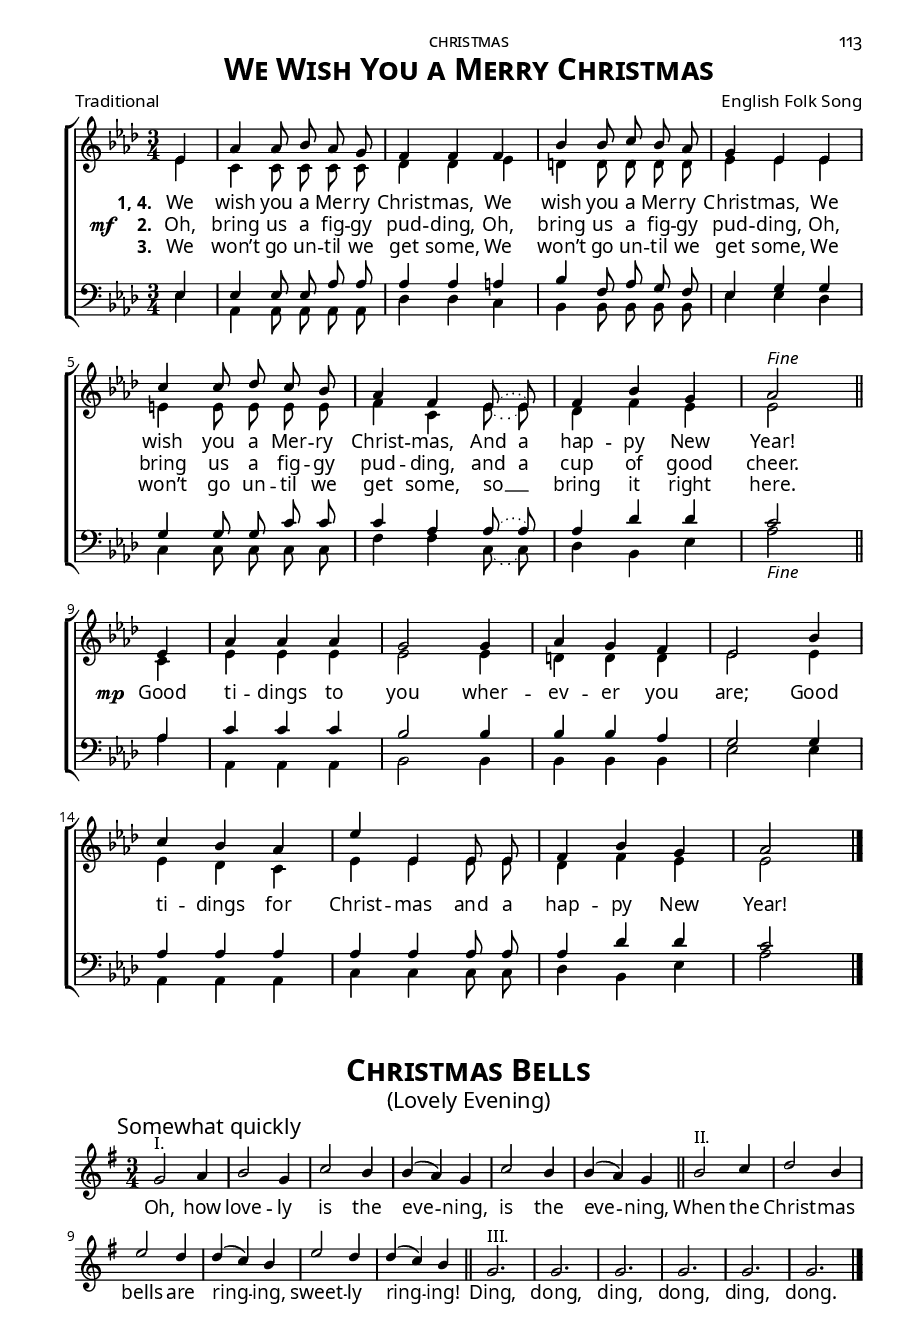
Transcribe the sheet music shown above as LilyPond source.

\version "2.14.2"
\include "util.ly"
\header {
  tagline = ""
}
\paper {
  print-all-headers = ##t
  paper-height = 9\in
  paper-width = 6\in
  indent = 0\in
  %system-system-spacing = #'((basic-distance . 10) (padding . 0))
  %system-system-spacing =
  %  #'((basic-distance . 0)
  %     (minimum-distance . 0)
  %     (padding . -0.35)
  %     (stretchability . 100))
  ragged-last-bottom = ##f
  ragged-bottom = ##f
  two-sided = ##t
  inner-margin = 0.5\in
  outer-margin = 0.25\in
  top-margin = 0.25\in
  bottom-margin = 0.25\in
  first-page-number = #113
  print-first-page-number = ##t
  headerLine = \markup{\override #'(font-name . "Garamond Premier Pro") \smallCapsOldStyle"christmas"}
  oddHeaderMarkup = \markup\fill-line{
     \override #'(font-name . "Garamond Premier Pro")\abs-fontsize #8.5
     \combine 
        \fill-line{"" \on-the-fly #print-page-number-check-first
        \oldStylePageNum""
        }
        \fill-line{\headerLine}
  }
  evenHeaderMarkup = \markup {
     \override #'(font-name . "Garamond Premier Pro")\abs-fontsize #8.5
     \combine
        \on-the-fly #print-page-number-check-first
        \oldStylePageNum""
        \fill-line{\headerLine}
  }
}
#(set-global-staff-size 15) \paper{ #(define fonts (make-pango-font-tree "GoudyOlSt BT" "Garamond Premier Pro" "Garamond Premier Pro" (/ 15 20))) }
global = {
  \key aes \major
  \time 3/4
  \autoBeamOff
  \override DynamicLineSpanner #'staff-padding = #0.0
  \override DynamicLineSpanner #'Y-extent = #'(-0.5 . 0.5)
}

sopMusic = \relative c' {
  \partial 4 ees4 |
  aes4 aes8\noBeam bes aes\noBeam g |
  f4 f f |
  bes bes8\noBeam c bes\noBeam aes |
  g4 ees ees |
  
  c' c8\noBeam des c\noBeam bes |
  \slurDotted aes4 f ees8\noBeam( ees) |
  f4 bes g |
  \partial 2 aes2^\markup\italic"Fine" \bar "||" \break
  \partial 4 ees4 |
  aes aes aes |
  
  g2 g4 |
  aes g f |
  ees2 bes'4 |
  c bes aes |
  ees' ees, ees8\noBeam ees |
  f4 bes g |
  \partial 2 aes2 \bar "|."
}
sopWords = \lyricmode {
  
}

altoMusic = \relative c' {
  ees4 |
  c c8\noBeam c c\noBeam c |
  des4 des ees |
  d d8\noBeam d d\noBeam d |
  ees4 ees ees |
  
  e e8\noBeam e e\noBeam e |
  \slurDotted f4 c ees8\noBeam( ees) |
  des4 f ees |
  ees2 \bar "||"
  c4 |
  ees4 ees ees |
  
  ees2 ees4 |
  d4 d d |
  ees2 ees4 |
  ees des c |
  ees ees ees8\noBeam ees |
  des4 f ees |
  \partial 2 ees2 \bar "|."
}
altoWords = \lyricmode {
  \dropLyricsV
  \set stanza = #"1, 4. "
  \set ignoreMelismata = ##t
  We wish you a Mer -- ry Christ -- mas,
  We wish you a Mer -- ry Christ -- mas,
  We wish you a Mer -- ry Christ -- mas,
  And a hap -- py New Year!
}
altoWordsII = {
  \dropLyricsV
  \set stanza = \markup{\dynamic"mf   " "2. "}
  \lyricmode {
  %\markup\italic
    \set ignoreMelismata = ##t
    Oh, bring us a fig -- gy pud -- ding,
    Oh, bring us a fig -- gy pud -- ding,
    Oh, bring us a fig -- gy pud -- ding,
    and a cup of good cheer.
  }
  \set stanza = \markup\dynamic"mp "
  \lyricmode{
    Good ti -- dings to you wher -- ev -- er you are;
    Good ti -- dings for Christ -- mas and a hap -- py New Year!
  }
}
altoWordsIII = \lyricmode {
  \dropLyricsV
  \set stanza = #"3. "
  \set ignoreMelismata = ##t
  We won’t go un -- til we get some,
  We won’t go un -- til we get some,
  We won’t go un -- til we get some,
  so __ _ bring it right here.
}
altoWordsIV = \lyricmode {
  \set stanza = #"4. "
}
altoWordsV = \lyricmode {
  \set stanza = #"5. "
}
altoWordsVI = \lyricmode {
  \set stanza = #"6. "
}
tenorMusic = \relative c {
  ees4 |
  ees4 ees8\noBeam ees aes\noBeam aes |
  aes4 aes a |
  bes f8\noBeam aes g\noBeam f |
  ees4 g g |
  
  g g8\noBeam g c\noBeam c |
  \slurDotted c4 aes aes8\noBeam( aes) |
  aes4 des des |
  c2_\markup\italic"Fine" \bar "||"
  aes4 |
  c c c |
  
  bes2 bes4 |
  bes bes aes |
  g2 g4 |
  aes aes aes |
  aes aes aes8\noBeam aes |
  aes4 des des |
  \partial 2 c2 \bar "|."
}
tenorWords = \lyricmode {

}

bassMusic = \relative c {
  ees4 |
  aes, aes8\noBeam aes aes\noBeam aes |
  des4 des c |
  bes bes8\noBeam bes bes\noBeam bes |
  ees4 ees des |
  
  c c8\noBeam c c\noBeam c |
  \slurDotted f4 f c8\noBeam( c) |
  des4 bes ees |
  aes2 \bar "||"
  aes4 |
  aes, aes aes |
  
  bes2 bes4 |
  bes bes bes |
  ees2 ees4 |
  aes, aes aes |
  c c c8\noBeam c |
  des4 bes ees |
  \partial 2 aes2 \bar "|."
}
bassWords = \lyricmode {

}

pianoRH = \relative c' {
  
}
pianoLH = \relative c' {
  
}

\score {
  <<
   \new ChoirStaff <<
%    \new Lyrics = sopranos \with { \override VerticalAxisGroup #'nonstaff-relatedstaff-spacing = #'((basic-distance . 1)) }
    \new Staff = women <<
      \new Voice = "sopranos" { \voiceOne << \global \sopMusic >> }
      \new Voice = "altos" { \voiceTwo << \global \altoMusic >> }
    >>
    \new Lyrics \with { alignAboveContext = #"women" \override VerticalAxisGroup #'nonstaff-relatedstaff-spacing = #'((basic-distance . 1))} \lyricsto "sopranos" \sopWords
    \new Lyrics = "altosVI"  \with { alignBelowContext = #"women" } \lyricsto "sopranos" \altoWordsVI
    \new Lyrics = "altosV"  \with { alignBelowContext = #"women" } \lyricsto "sopranos" \altoWordsV
    \new Lyrics = "altosIV"  \with { alignBelowContext = #"women" } \lyricsto "sopranos" \altoWordsIV
    \new Lyrics = "altosIII"  \with { alignBelowContext = #"women" } \lyricsto "sopranos" \altoWordsIII
    \new Lyrics = "altosII"  \with { alignBelowContext = #"women" } \lyricsto "sopranos" \altoWordsII
    \new Lyrics = "altos"  \with { alignBelowContext = #"women" \override VerticalAxisGroup #'nonstaff-relatedstaff-spacing = #'((basic-distance . 1))} \lyricsto "sopranos" \altoWords
   \new Staff = men <<
      \clef bass
      \new Voice = "tenors" { \voiceOne << \global \tenorMusic >> }
      \new Voice = "basses" { \voiceTwo << \global \bassMusic >> }
    >>
    \new Lyrics \with { alignAboveContext = #"men" \override VerticalAxisGroup #'nonstaff-relatedstaff-spacing = #'((basic-distance . 1)) } \lyricsto "tenors" \tenorWords
    \new Lyrics \with { alignBelowContext = #"men" \override VerticalAxisGroup #'nonstaff-relatedstaff-spacing = #'((basic-distance . 1)) } \lyricsto "basses" \bassWords
  >>
%    \new PianoStaff << \new Staff { \new Voice { \pianoRH } } \new Staff { \clef "bass" \pianoLH } >>
  >>
  \layout {
    \context {
      \Score
      %\override SpacingSpanner #'base-shortest-duration = #(ly:make-moment 1 8)
      %\override SpacingSpanner #'common-shortest-duration = #(ly:make-moment 1 4)
    }
    \context {
      % Remove all empty staves
      % \Staff \RemoveEmptyStaves \override VerticalAxisGroup #'remove-first = ##t
    }
  }
  \header {
    title = \markup{\override #'(font-name . "Garamond Premier Pro Semibold"){ \abs-fontsize #15 \smallCapsOldStyle"We Wish You a Merry Christmas"}}
    poet = \markup\oldStyleNum"Traditional"
    composer = \markup\oldStyleNum"English Folk Song"
  }
}




















global = {
  \key g \major
  \time 3/4
}

sopMusic = \relative c'' {
  \once \override Score.RehearsalMark #'self-alignment-X = #LEFT
  \mark "Somewhat quickly"
  g2^"I." a4 |
  b2 g4 |
  c2 b4 |
  b( a) g |
  c2 b4 |
  b( a) g \bar "||"
  
  b2^"II." c4 |
  d2 b4 |
  e2 d4 |
  d( c) b |
  e2 d4 |
  d( c) b \bar "||"
  
  g2.^"III." |
  g2. |
  g2. |
  g2. |
  g2. |
  g2. \bar "|."
}
sopWords = \lyricmode {
  
}

altoMusic = \relative c' {
  
}
altoWords = \lyricmode {
  Oh, how love -- ly is the eve -- ning, is the eve -- ning,
  When the Christ -- mas bells are ring -- ing, sweet -- ly ring -- ing!
  Ding, dong, ding, dong, ding, dong.
}
altoWordsII = \lyricmode {
}
altoWordsIII = \lyricmode {
}
altoWordsIV = \lyricmode {
}
altoWordsV = \lyricmode {
}
altoWordsVI = \lyricmode {
}
tenorMusic = \relative c' {
}
tenorWords = \lyricmode {

}

bassMusic = \relative c {
}
bassWords = \lyricmode {

}

pianoRH = \relative c' {
  
}
pianoLH = \relative c' {
  
}

\score {
  <<
   \new ChoirStaff <<
%    \new Lyrics = sopranos \with { \override VerticalAxisGroup #'nonstaff-relatedstaff-spacing = #'((basic-distance . 1)) }
    \new Staff = women <<
      \new Voice = "sopranos" { \voiceOne << \global \sopMusic >> }
      \new Voice = "altos" { \voiceTwo << \global \altoMusic >> }
    >>
    \new Lyrics \with { alignAboveContext = #"women" \override VerticalAxisGroup #'nonstaff-relatedstaff-spacing = #'((basic-distance . 1))} \lyricsto "sopranos" \sopWords
    \new Lyrics = "altosVI"  \with { alignBelowContext = #"women" } \lyricsto "sopranos" \altoWordsVI
    \new Lyrics = "altosV"  \with { alignBelowContext = #"women" } \lyricsto "sopranos" \altoWordsV
    \new Lyrics = "altosIV"  \with { alignBelowContext = #"women" } \lyricsto "sopranos" \altoWordsIV
    \new Lyrics = "altosIII"  \with { alignBelowContext = #"women" } \lyricsto "sopranos" \altoWordsIII
    \new Lyrics = "altosII"  \with { alignBelowContext = #"women" } \lyricsto "sopranos" \altoWordsII
    \new Lyrics = "altos"  \with { alignBelowContext = #"women" } \lyricsto "sopranos" \altoWords
   
  >>
%    \new PianoStaff << \new Staff { \new Voice { \pianoRH } } \new Staff { \clef "bass" \pianoLH } >>
  >>
  \layout {
    \context {
      \Score
      %\override SpacingSpanner #'base-shortest-duration = #(ly:make-moment 1 8)
      %\override SpacingSpanner #'common-shortest-duration = #(ly:make-moment 1 4)
    }
    \context {
      % Remove all empty staves
      % \Staff \RemoveEmptyStaves \override VerticalAxisGroup #'remove-first = ##t
    }
  }
  \header {
    title = \markup{\override #'(font-name . "Garamond Premier Pro Semibold"){ \abs-fontsize #15 \smallCapsOldStyle"Christmas Bells"}}
    subtitle = \markup{\override #'(font-name . "Garamond Premier Pro"){ \abs-fontsize #10.5 "(Lovely Evening)"}}
  }
}
